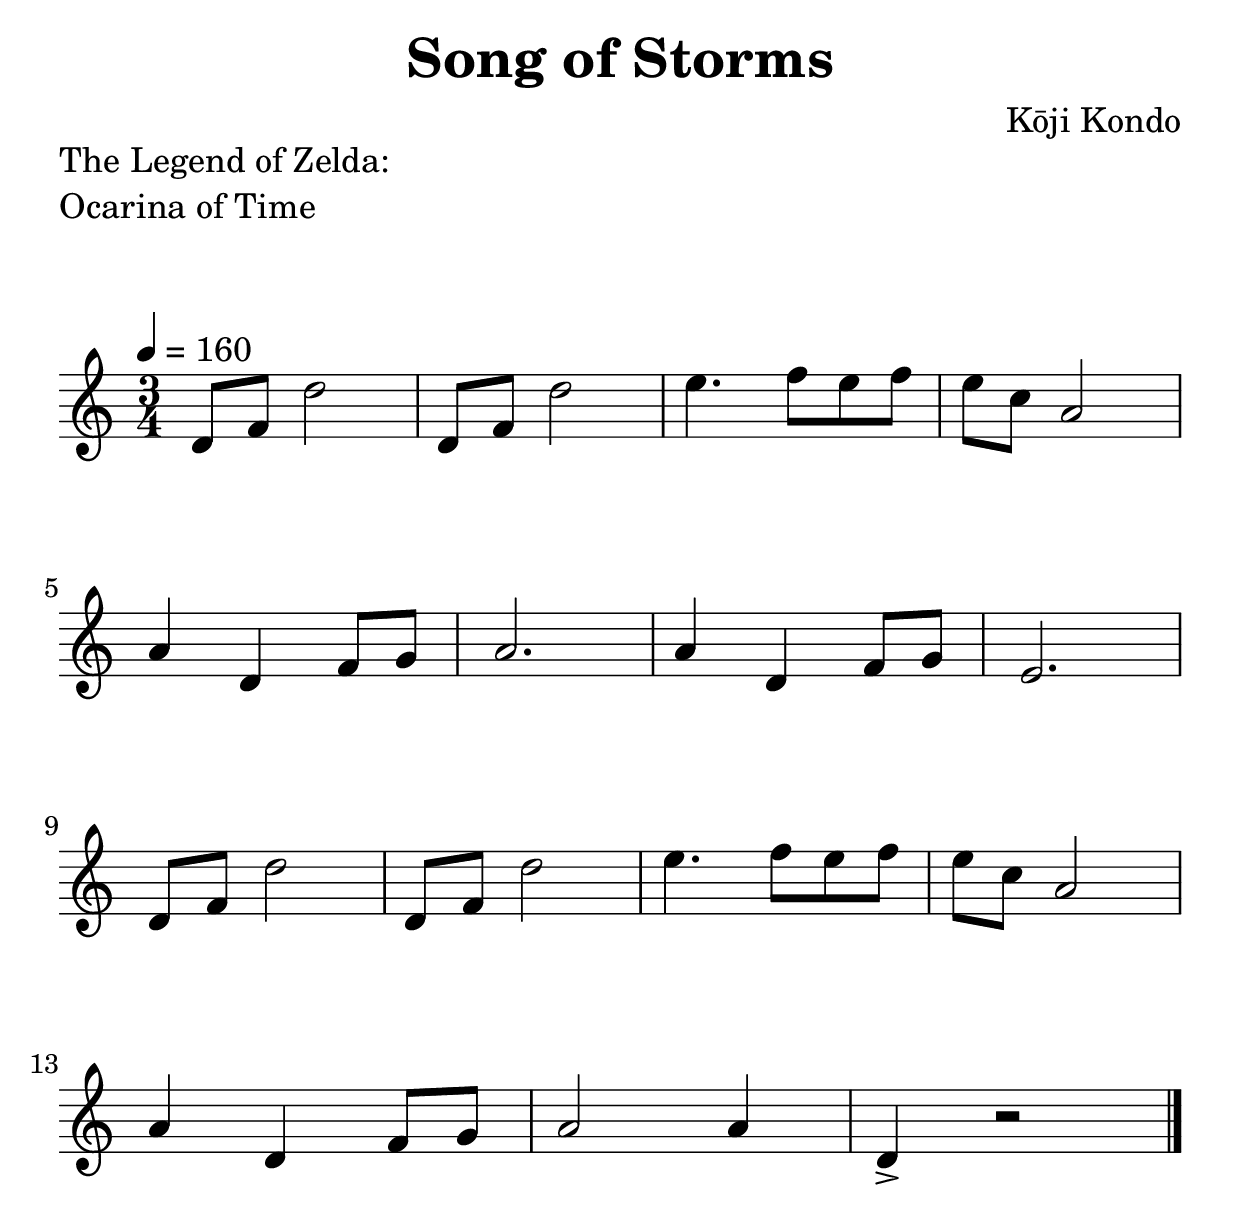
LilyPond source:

\version "2.20.0"

\include "header.ily"

\version "2.20.0"

title = "Song of Storms"

song = \relative c'' {
  \tempo 4 = 160
  \time 3/4

  d8 f d'2 | % 1
  d,8 f d'2 | % 2
  e4. f8 e f | % 3
  e c a2 | % 4
  \break
  a4 d, f8 g | % 5
  a2. | % 6
  a4 d, f8 g | % 7
  e2. | % 8
  \break
  d8 f d'2 | % 9
  d,8 f d'2 | % 10
  e4. f8 e f | % 11
  e c a2 | % 12
  \break
  a4 d, f8 g | % 13
  a2 a4 | % 14
  d,\accent r2 \bar "|." % 15
}


\header {
  title = \title
  piece = \markup \left-column { "The Legend of Zelda:" "Ocarina of Time" }
}

\include "articulate.ly"

staff = \new Staff \with { midiInstrument = "ocarina" } {
  \clef "treble^8"
  \song
}

\score {
  \staff

  \layout {
    \context {
      \Score
      \omit ClefModifier
    }
  }
}

\score {
  \unfoldRepeats \articulate \staff

  \midi {}
}

